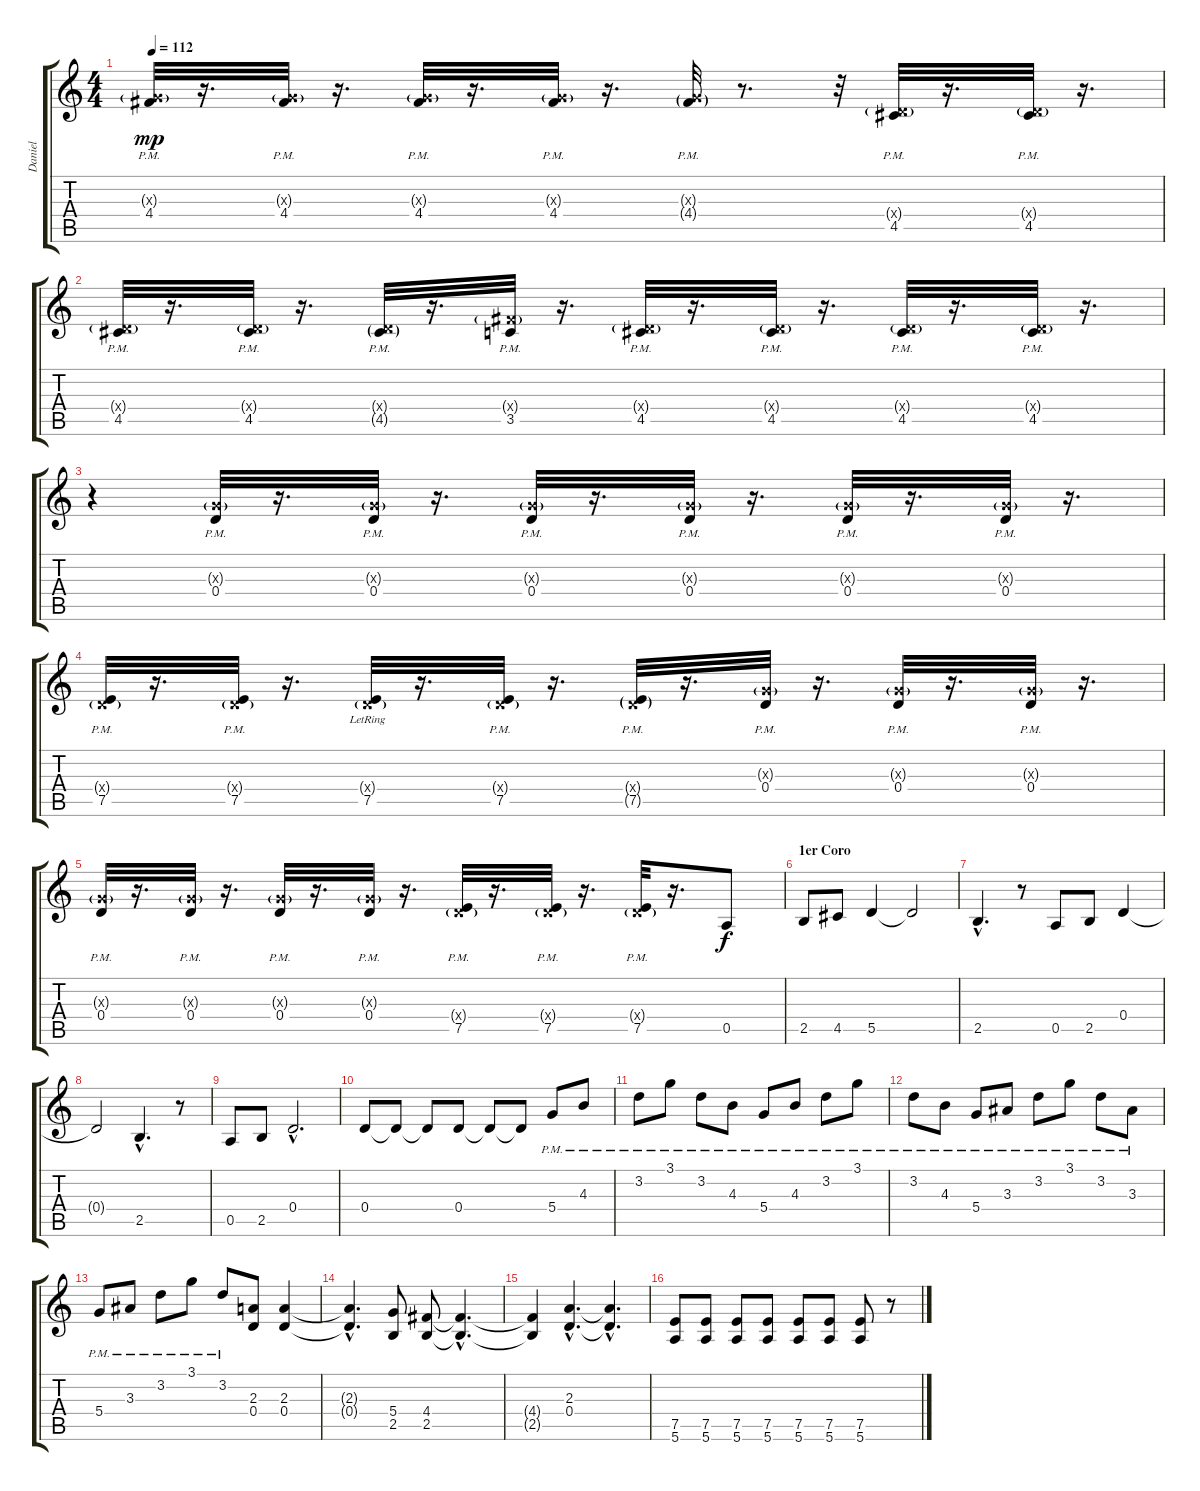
\track ("Daniel" "Daniel") {instrument electricguitarmuted}
\staff {score tabs}
\tuning (E4 B3 G3 D3 A2 E2) {hide}
\ts (4 4)
\tempo 112
\clef g2
\ks c
(0.3{g x} 4.4{pm}).32{dy mp} r.16{d} (0.3{g x} 4.4{pm}).32 r.16{d} (0.3{g x} 4.4{pm}).32 r.16{d} (0.3{g x} 4.4{pm}).32 r.16{d} (0.3{g x} 4.4{g pm}).32 r.8{d} r.32 (0.4{g x} 4.5{pm}).32 r.16{d} (0.4{g x} 4.5{pm}).32 r.16{d} |
(0.4{g x} 4.5{pm}).32 r.16{d} (0.4{g x} 4.5{pm}).32 r.16{d} (0.4{g x} 4.5{g pm}).32 r.16{d} (4.4{g x} 3.5{pm}).32 r.16{d} (0.4{g x} 4.5{pm}).32 r.16{d} (0.4{g x} 4.5{pm}).32 r.16{d} (0.4{g x} 4.5{pm}).32 r.16{d} (0.4{g x} 4.5{pm}).32 r.16{d} |
r.4 (0.3{g x} 0.4{pm}).32 r.16{d} (0.3{g x} 0.4{pm}).32 r.16{d} (0.3{g x} 0.4{pm}).32 r.16{d} (0.3{g x} 0.4{pm}).32 r.16{d} (0.3{g x} 0.4{pm}).32 r.16{d} (0.3{g x} 0.4{pm}).32 r.16{d} |
(0.4{g x} 7.5{pm}).32 r.16{d} (0.4{g x} 7.5{pm}).32 r.16{d} (0.4{g x} 7.5{lr}).32 r.16{d} (0.4{g x} 7.5{pm}).32 r.16{d} (0.4{g x} 7.5{g pm}).32 r.16{d} (0.3{g x} 0.4{pm}).32 r.16{d} (0.3{g x} 0.4{pm}).32 r.16{d} (0.3{g x} 0.4{pm}).32 r.16{d} |
(0.3{g x} 0.4{pm}).32 r.16{d} (0.3{g x} 0.4{pm}).32 r.16{d} (0.3{g x} 0.4{pm}).32 r.16{d} (0.3{g x} 0.4{pm}).32 r.16{d} (0.4{g x} 7.5{pm}).32 r.16{d} (0.4{g x} 7.5{pm}).32 r.16{d} (0.4{g x} 7.5{pm}).32 r.16{d} 0.5.8{dy f} |
\section ("" "1er Coro")
2.5.8 4.5.8 5.5.4 5.5{t}.2 |
2.5{hac}.4{d} r.8 0.5.8 2.5.8 0.4.4 |
0.4{t}.2 2.5{hac}.4{d} r.8 |
0.5.8 2.5.8 0.4{hac}.2{d} |
0.4.8 0.4{t}.8 0.4{t}.8 0.4.8 0.4{t}.8 0.4{t}.8 5.4{pm}.8 4.3{pm}.8 |
3.2{pm}.8 3.1{pm}.8 3.2{pm}.8 4.3{pm}.8 5.4{pm}.8 4.3{pm}.8 3.2{pm}.8 3.1{pm}.8 |
3.2{pm}.8 4.3{pm}.8 5.4{pm}.8 3.3{pm}.8 3.2{pm}.8 3.1{pm}.8 3.2{pm}.8 3.3{pm}.8 |
5.4{pm}.8 3.3{pm}.8 3.2{pm}.8 3.1{pm}.8 3.2{pm}.8 (2.3 0.4).8 (2.3 0.4).4 |
(2.3{hac t} 0.4{hac t}).4{d} (5.4 2.5).8 (4.4 2.5).8 (4.4{hac t} 2.5{hac t}).4{d} |
(4.4{t} 2.5{t}).4 (2.3{hac} 0.4{hac}).4{d} (2.3{hac t} 0.4{hac t}).4{d} |
(7.5 5.6).8 (7.5 5.6).8 (7.5 5.6).8 (7.5 5.6).8 (7.5 5.6).8 (7.5 5.6).8 (7.5 5.6).8 r.8
